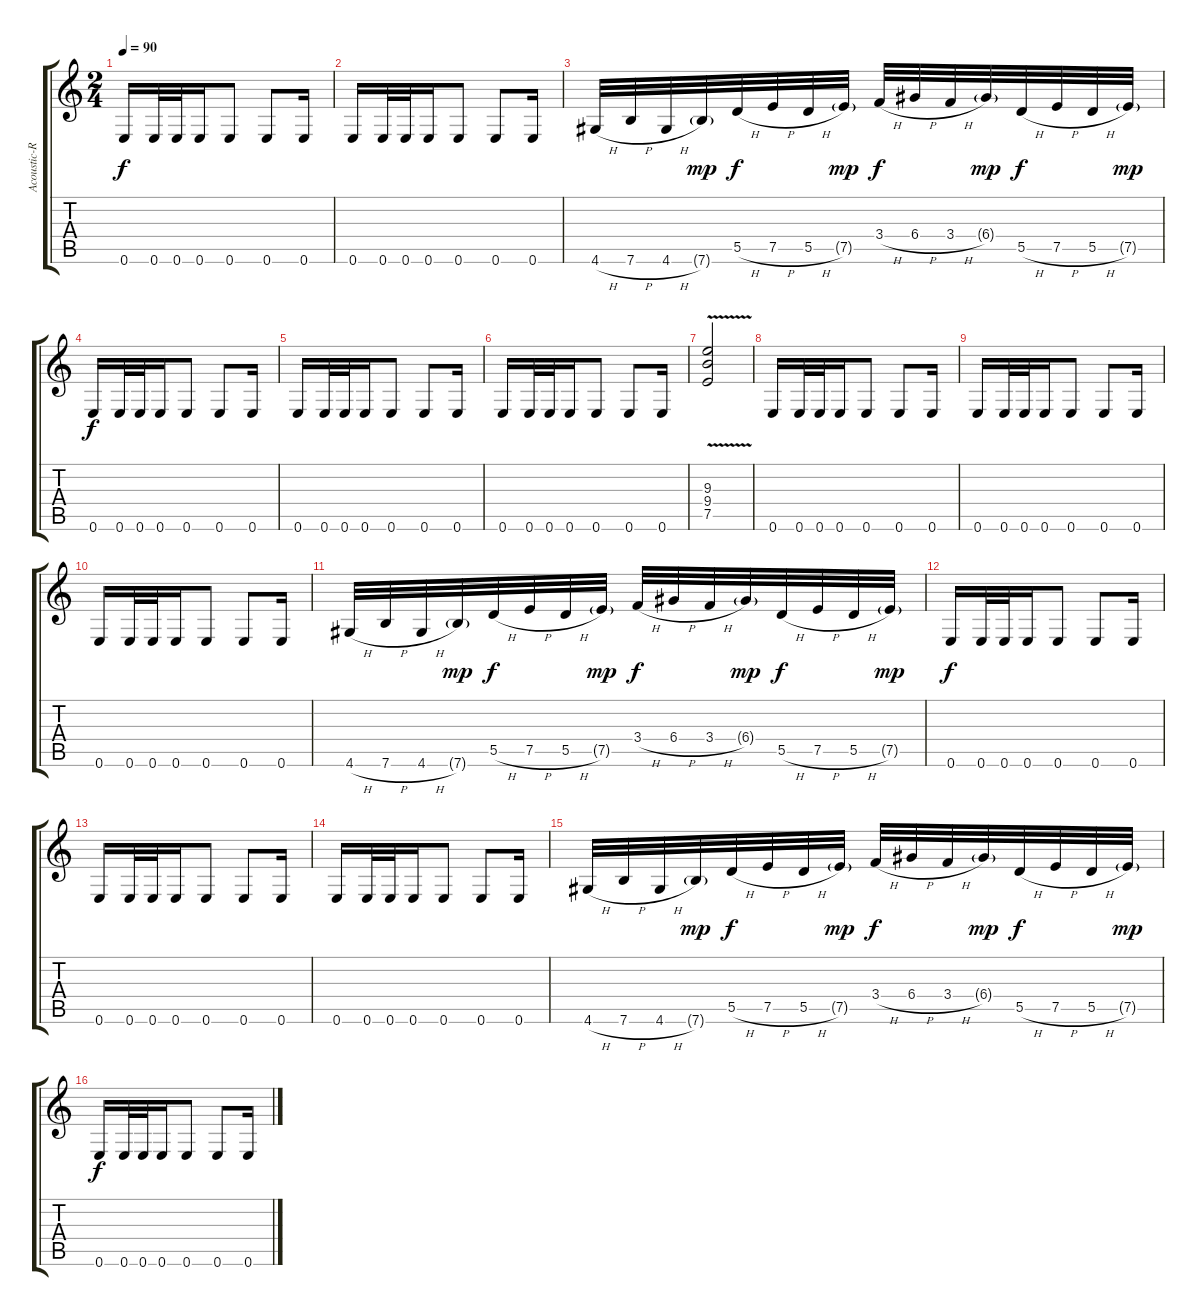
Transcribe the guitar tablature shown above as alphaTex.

\track ("Acoustic-Rhythm-addition lead" "Acoustic-R") {instrument acousticguitarnylon}
\staff {score tabs}
\tuning (E4 B3 G3 D3 A2 E2) {hide}
\ts (2 4)
\tempo 90
\clef g2
\ks c
0.6.16{dy f} 0.6.32 0.6.32 0.6.16 0.6.8 0.6.8 0.6.16 |
0.6.16 0.6.32 0.6.32 0.6.16 0.6.8 0.6.8 0.6.16 |
4.6{h}.32 7.6{h}.32 4.6{h}.32 7.6{g}.32{dy mp} 5.5{h}.32{dy f} 7.5{h}.32 5.5{h}.32 7.5{g}.32{dy mp} 3.4{h}.32{dy f} 6.4{h}.32 3.4{h}.32 6.4{g}.32{dy mp} 5.5{h}.32{dy f} 7.5{h}.32 5.5{h}.32 7.5{g}.32{dy mp} |
0.6.16{dy f} 0.6.32 0.6.32 0.6.16 0.6.8 0.6.8 0.6.16 |
0.6.16 0.6.32 0.6.32 0.6.16 0.6.8 0.6.8 0.6.16 |
0.6.16 0.6.32 0.6.32 0.6.16 0.6.8 0.6.8 0.6.16 |
(9.3{v} 9.4{v} 7.5{v}).2 |
0.6.16 0.6.32 0.6.32 0.6.16 0.6.8 0.6.8 0.6.16 |
0.6.16 0.6.32 0.6.32 0.6.16 0.6.8 0.6.8 0.6.16 |
0.6.16 0.6.32 0.6.32 0.6.16 0.6.8 0.6.8 0.6.16 |
4.6{h}.32 7.6{h}.32 4.6{h}.32 7.6{g}.32{dy mp} 5.5{h}.32{dy f} 7.5{h}.32 5.5{h}.32 7.5{g}.32{dy mp} 3.4{h}.32{dy f} 6.4{h}.32 3.4{h}.32 6.4{g}.32{dy mp} 5.5{h}.32{dy f} 7.5{h}.32 5.5{h}.32 7.5{g}.32{dy mp} |
0.6.16{dy f} 0.6.32 0.6.32 0.6.16 0.6.8 0.6.8 0.6.16 |
0.6.16 0.6.32 0.6.32 0.6.16 0.6.8 0.6.8 0.6.16 |
0.6.16 0.6.32 0.6.32 0.6.16 0.6.8 0.6.8 0.6.16 |
4.6{h}.32 7.6{h}.32 4.6{h}.32 7.6{g}.32{dy mp} 5.5{h}.32{dy f} 7.5{h}.32 5.5{h}.32 7.5{g}.32{dy mp} 3.4{h}.32{dy f} 6.4{h}.32 3.4{h}.32 6.4{g}.32{dy mp} 5.5{h}.32{dy f} 7.5{h}.32 5.5{h}.32 7.5{g}.32{dy mp} |
0.6.16{dy f} 0.6.32 0.6.32 0.6.16 0.6.8 0.6.8 0.6.16
